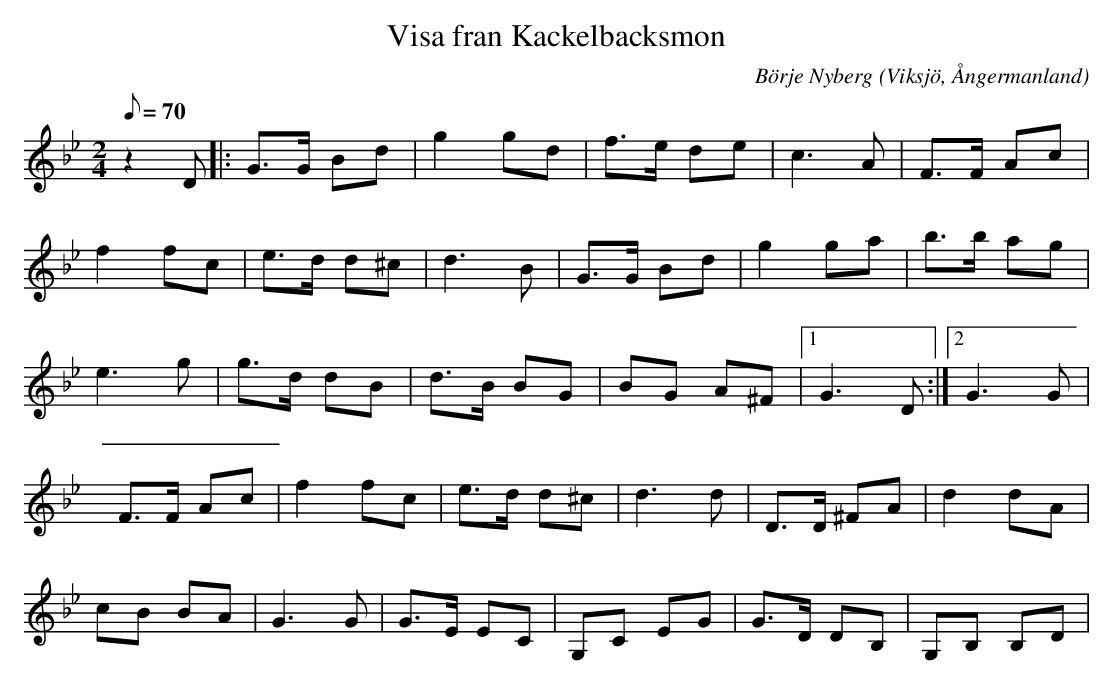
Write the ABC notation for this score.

X:1
T:Visa fran Kackelbacksmon
C:Börje Nyberg
O:Viksjö, Ångermanland
M:2/4
L:1/8
Q:70
K:Gm
z2 D|: G>G Bd | g2 gd | f>e de | c2>A2 | F>F Ac |
f2 fc | e>d d^c | d2>B2 | G>G Bd |g2 ga | b>b ag |
e2> g2 | g>d dB |d>B BG |BG A^F |1 G2> D2 :|2 G2> G2 |
F>F Ac | f2 fc | e>d d^c | d2>d2 | D>D ^FA | d2 dA |
cB BA |G2> G2 | G>E EC | G,C EG | G>D DB, | G,B, B,D |
